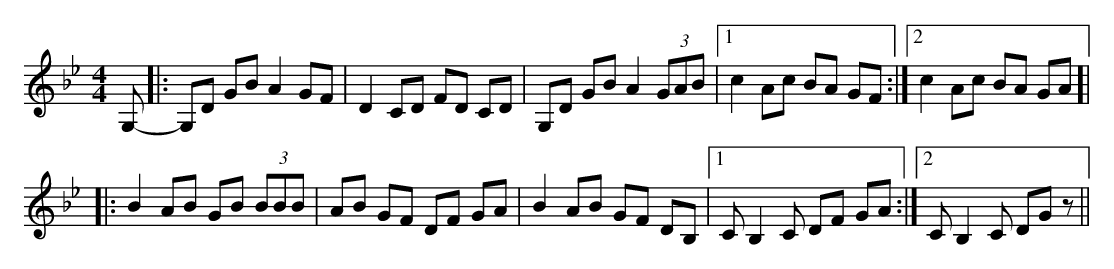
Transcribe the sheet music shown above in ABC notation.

X:1
M:4/4
K:Gmin
G,-|:G,D GB A2 GF|D2 CD FD CD|G,D GB A2 (3GAB|1 c2 Ac BA GF:|2 c2 Ac BA GA]|
|:B2 AB GB (3BBB|AB GF DF GA|B2 AB GF DB,|1 CB,2C DF GA:|2 CB,2C DG z||
